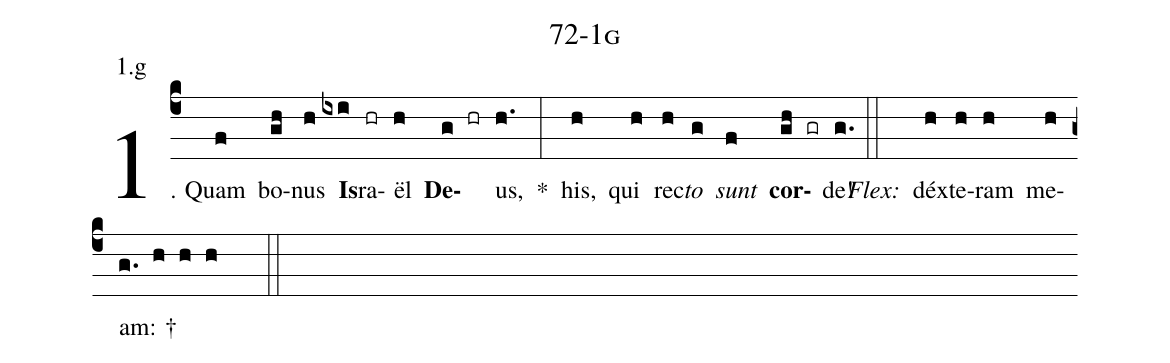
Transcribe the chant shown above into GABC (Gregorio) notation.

name: 72-1g;
annotation: 1.g;
%%
(c4)1. Quam(f) bo(gh)nus(h) <b>Is</b>(ixi)ra(hr)ël(h) <b>De</b>(g hr)us,(h.) *(:) his,(h) qui(h) rec(h)<i>to</i>(g) <i>sunt</i>(f) <b>cor</b>(gh gr)de!(g.) (::)
<i>Flex:</i>()  déx(h)te(h)ram(h) me(h)am: †(g. h h h  ::)
